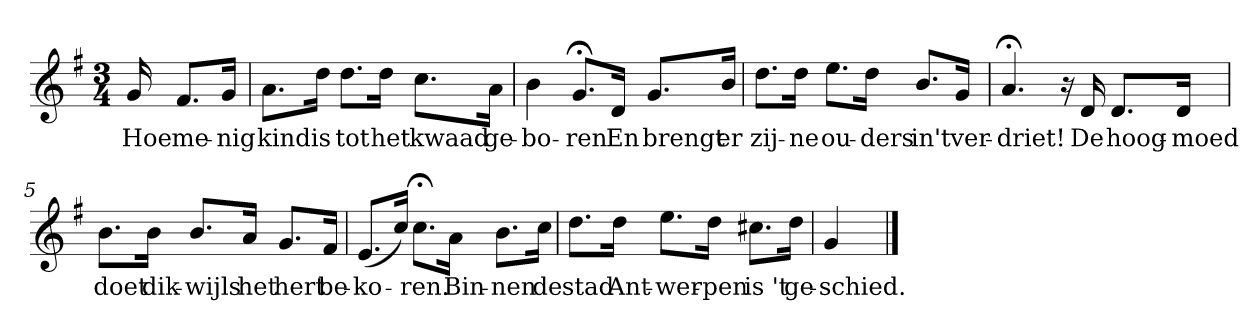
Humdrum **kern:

**kern	**text
*part1	*part1
*staff1	*staff1
*clefG2	*
*k[f#]	*
*G:	*
*M3/4	*
*MM120	*
=	=
16g	Hoe
8.f#/L	me-
16g/Jk	-nig
=1	=1
8.a\L	kind
16dd\Jk	is
8.dd\L	tot
16dd\Jk	het
8.cc\L	kwaad
16a\Jk	ge-
=2	=2
4b	-bo-
8.g;</L	-ren
16d/Jk	En
8.g/L	brengt
16b/Jk	er
=3	=3
8.dd\L	zij-
16dd\Jk	-ne
8.ee\L	ou-
16dd\Jk	-ders
8.b/L	in't
16g/Jk	ver-
=4	=4
4.a;<	-driet!
16r	.
16d	De
8.d/L	hoog-
16d/Jk	-moed
=5	=5
8.b\L	doet
16b\Jk	dik-
8.b/L	-wijls
16a/Jk	het
8.g/L	hert
16f#/Jk	be-
=6	=6
(8.e/L	-ko-
16cc/Jk)	.
8.cc;<\L	-ren.
16a\Jk	Bin-
8.b\L	-nen
16cc\Jk	de
=7	=7
8.dd\L	stad
16dd\Jk	Ant-
8.ee\L	-wer-
16dd\Jk	-pen
8.cc#X\L	is 't
16dd\Jk	ge-
=8	=8
4g	-schied.
==	==
*-	*-
